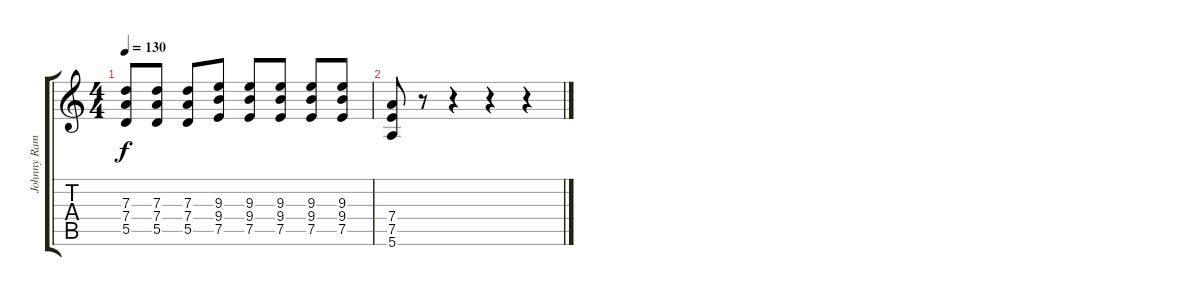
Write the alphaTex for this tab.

\track ("Johnny Ramone - Guitar" "Johnny Ram") {instrument distortionguitar}
\staff {score tabs}
\tuning (E4 B3 G3 D3 A2 E2) {hide}
\ts (4 4)
\tempo 130
\clef g2
\ks c
(7.3 7.4 5.5).8{dy f} (7.3 7.4 5.5).8 (7.3 7.4 5.5).8 (9.3 9.4 7.5).8 (9.3 9.4 7.5).8 (9.3 9.4 7.5).8 (9.3 9.4 7.5).8 (9.3 9.4 7.5).8 |
(7.4 7.5 5.6).8 r.8 r.4 r.4 r.4
